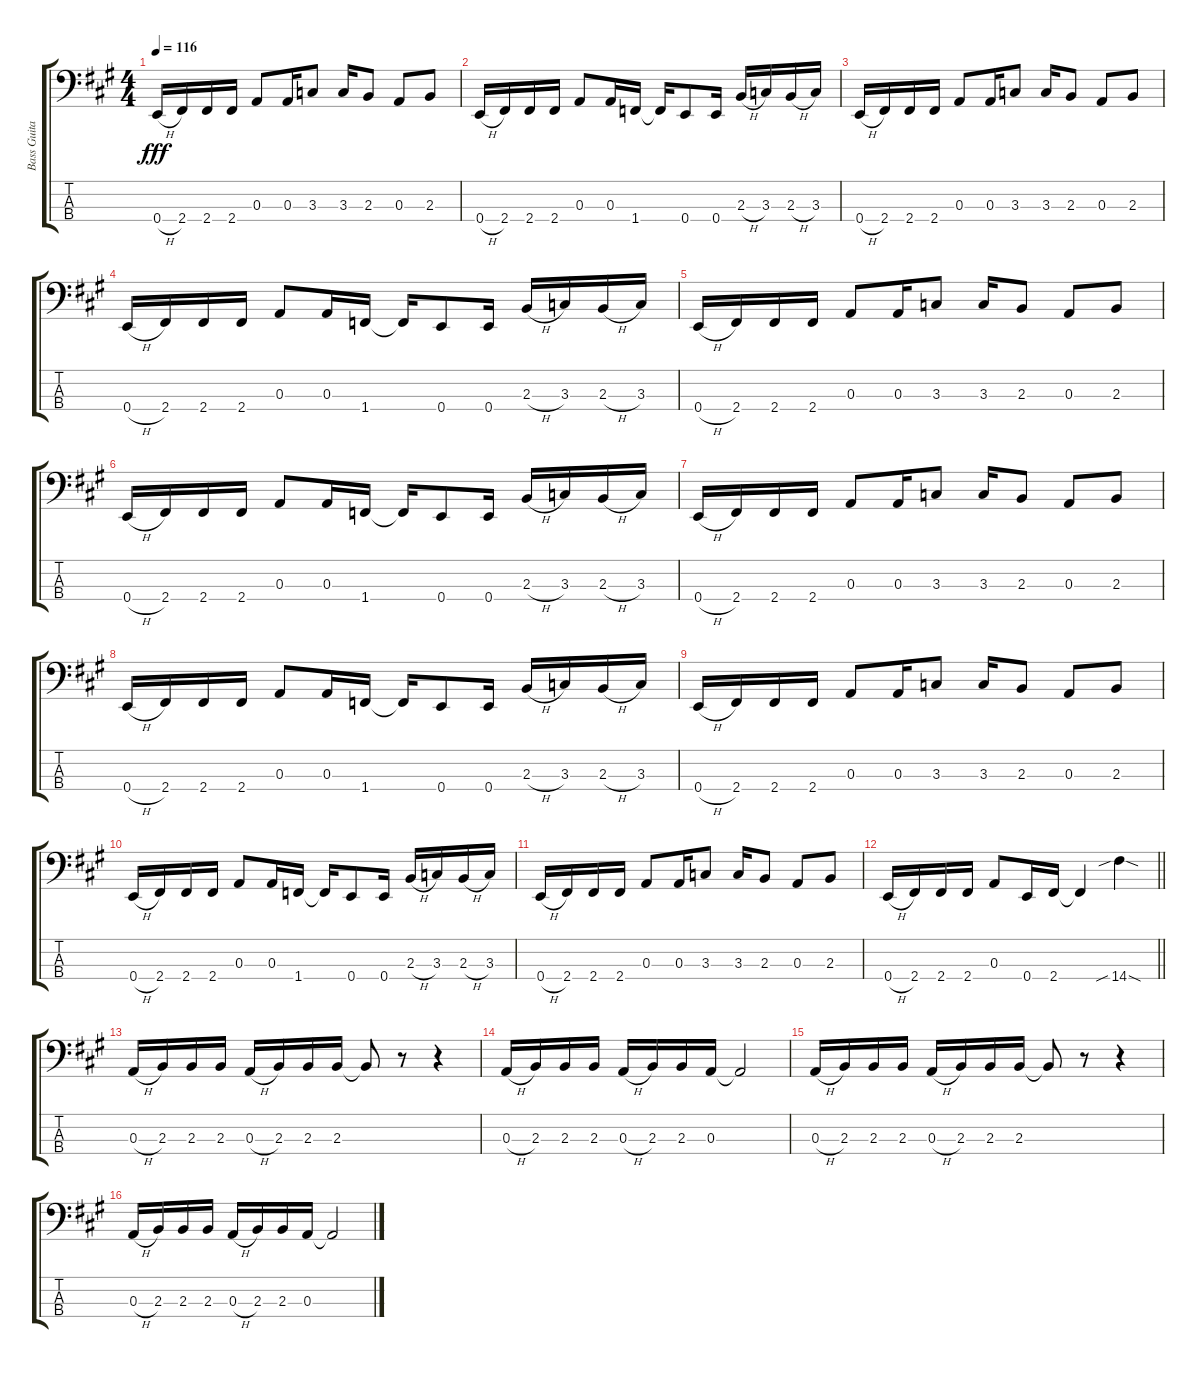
\track ("Bass Guitar - Rachel Bolan" "Bass Guita") {instrument electricbassfinger}
\staff {score tabs}
\tuning (G2 D2 A1 E1) {hide}
\ts (4 4)
\tempo 116
\clef f4
\ks a
0.4{h}.16{dy fff instrument electricbassfinger} 2.4.16 2.4.16 2.4.16 0.3.8 0.3.16 3.3.8 3.3.16 2.3.8 0.3.8 2.3.8 |
0.4{h}.16 2.4.16 2.4.16 2.4.16 0.3.8 0.3.16 1.4.16 1.4{t}.16 0.4.8 0.4.16 2.3{h}.16 3.3.16 2.3{h}.16 3.3.16 |
0.4{h}.16 2.4.16 2.4.16 2.4.16 0.3.8 0.3.16 3.3.8 3.3.16 2.3.8 0.3.8 2.3.8 |
0.4{h}.16 2.4.16 2.4.16 2.4.16 0.3.8 0.3.16 1.4.16 1.4{t}.16 0.4.8 0.4.16 2.3{h}.16 3.3.16 2.3{h}.16 3.3.16 |
0.4{h}.16 2.4.16 2.4.16 2.4.16 0.3.8 0.3.16 3.3.8 3.3.16 2.3.8 0.3.8 2.3.8 |
0.4{h}.16 2.4.16 2.4.16 2.4.16 0.3.8 0.3.16 1.4.16 1.4{t}.16 0.4.8 0.4.16 2.3{h}.16 3.3.16 2.3{h}.16 3.3.16 |
0.4{h}.16 2.4.16 2.4.16 2.4.16 0.3.8 0.3.16 3.3.8 3.3.16 2.3.8 0.3.8 2.3.8 |
0.4{h}.16 2.4.16 2.4.16 2.4.16 0.3.8 0.3.16 1.4.16 1.4{t}.16 0.4.8 0.4.16 2.3{h}.16 3.3.16 2.3{h}.16 3.3.16 |
0.4{h}.16 2.4.16 2.4.16 2.4.16 0.3.8 0.3.16 3.3.8 3.3.16 2.3.8 0.3.8 2.3.8 |
0.4{h}.16 2.4.16 2.4.16 2.4.16 0.3.8 0.3.16 1.4.16 1.4{t}.16 0.4.8 0.4.16 2.3{h}.16 3.3.16 2.3{h}.16 3.3.16 |
0.4{h}.16 2.4.16 2.4.16 2.4.16 0.3.8 0.3.16 3.3.8 3.3.16 2.3.8 0.3.8 2.3.8 |
\barLineRight lightlight
0.4{h}.16 2.4.16 2.4.16 2.4.16 0.3.8 0.4.16 2.4.16 2.4{t}.4 14.4{sib sod}.4 |
0.3{h}.16 2.3.16 2.3.16 2.3.16 0.3{h}.16 2.3.16 2.3.16 2.3.16 2.3{t}.8 r.8 r.4 |
0.3{h}.16 2.3.16 2.3.16 2.3.16 0.3{h}.16 2.3.16 2.3.16 0.3.16 0.3{t}.2 |
0.3{h}.16 2.3.16 2.3.16 2.3.16 0.3{h}.16 2.3.16 2.3.16 2.3.16 2.3{t}.8 r.8 r.4 |
0.3{h}.16 2.3.16 2.3.16 2.3.16 0.3{h}.16 2.3.16 2.3.16 0.3.16 0.3{t}.2
